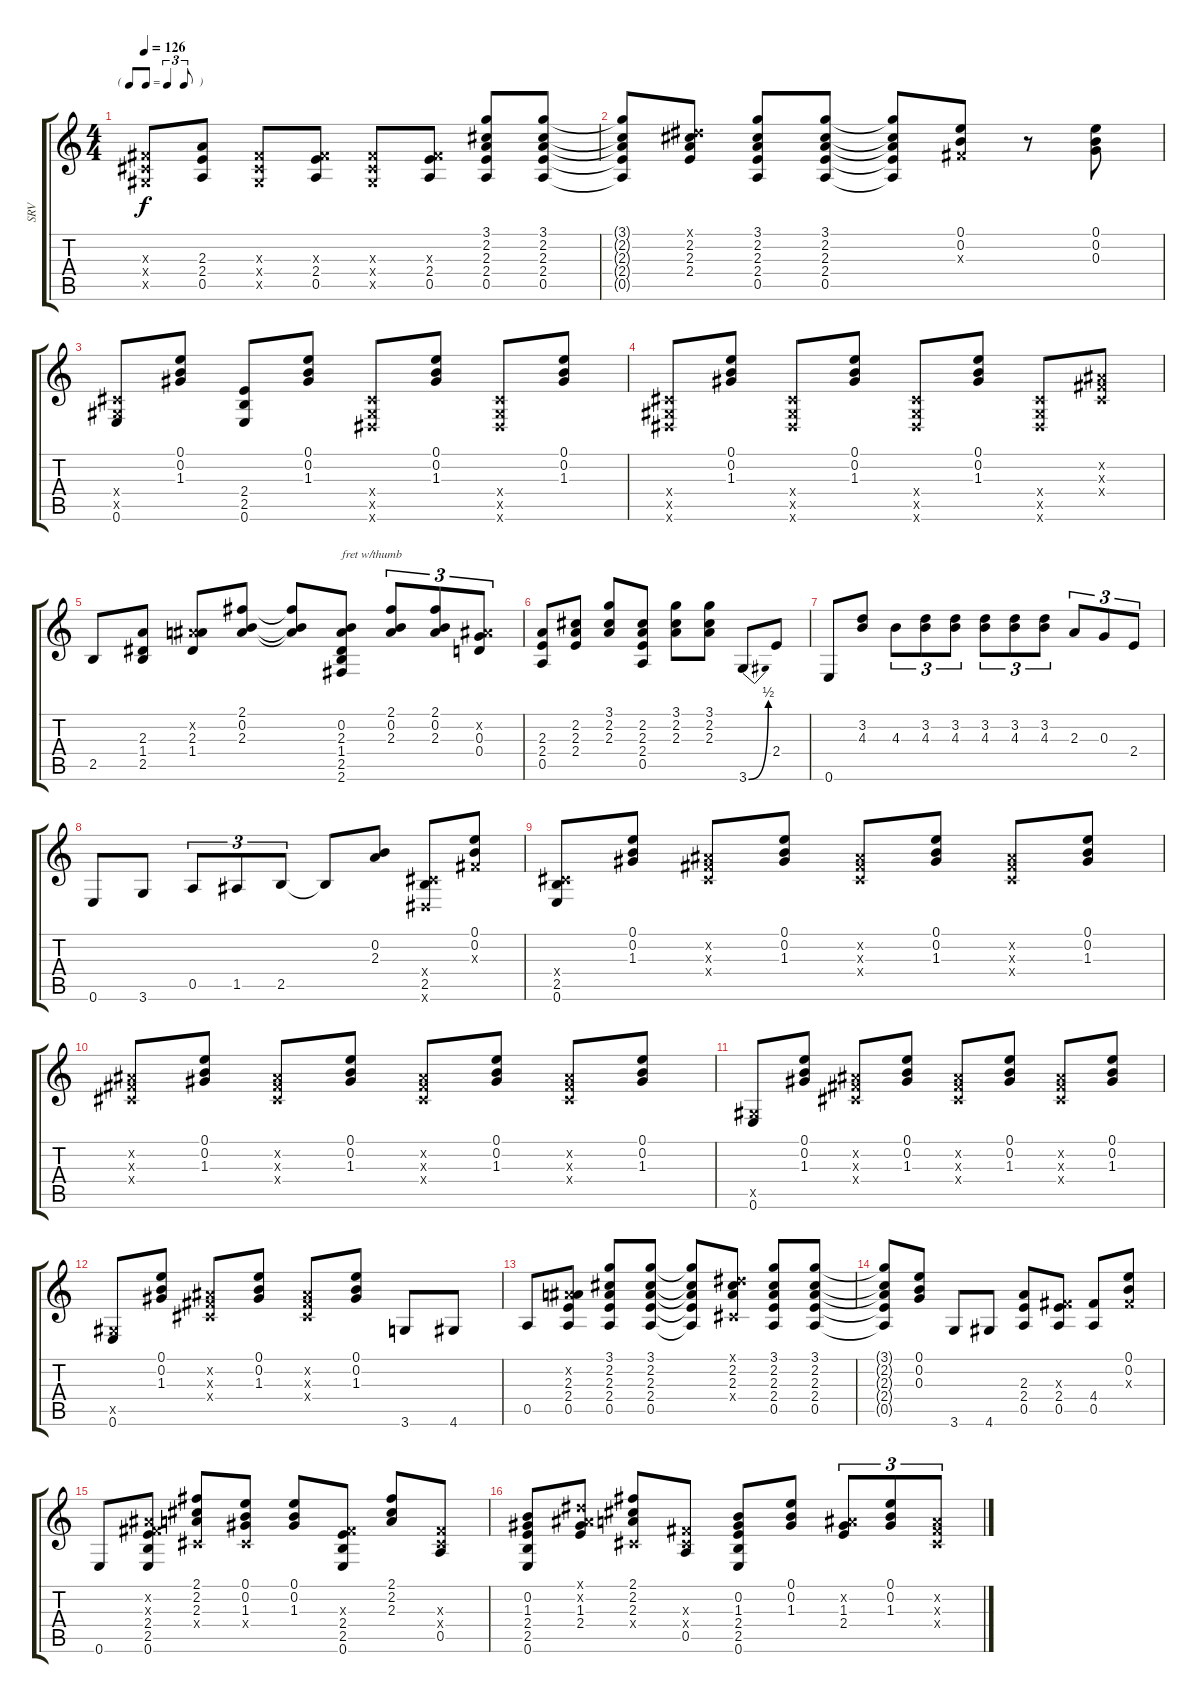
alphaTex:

\track ("SRV" "SRV") {instrument overdrivenguitar}
\staff {score tabs}
\tuning (E4 B3 G3 D3 A2 E2) {hide}
\ts (4 4)
\tf triplet8th
\tempo 126
\clef g2
\ks c
(-1.3{x} -1.4{x} -1.5{x}).8{dy f} (2.3 2.4 0.5).8 (-1.3{x} -1.4{x} -1.5{x}).8 (-1.3{x} 2.4 0.5).8 (-1.3{x} -1.4{x} -1.5{x}).8 (-1.3{x} 2.4 0.5).8 (3.1 2.2 2.3 2.4 0.5).8 (3.1 2.2 2.3 2.4 0.5).8 |
(3.1{t} 2.2{t} 2.3{t} 2.4{t} 0.5{t}).8 (-1.1{x} 2.2 2.3 2.4).8 (3.1 2.2 2.3 2.4 0.5).8 (3.1 2.2 2.3 2.4 0.5).8 (3.1{t} 2.2{t} 2.3{t} 2.4{t} 0.5{t}).8 (0.1 0.2 -1.3{x}).8 r.8 (0.1 0.2 0.3).8 |
(-1.4{x} -1.5{x} 0.6).8 (0.1 0.2 1.3).8 (2.4 2.5 0.6).8 (0.1 0.2 1.3).8 (-1.4{x} -1.5{x} -1.6{x}).8 (0.1 0.2 1.3).8 (-1.4{x} -1.5{x} -1.6{x}).8 (0.1 0.2 1.3).8 |
(-1.4{x} -1.5{x} -1.6{x}).8 (0.1 0.2 1.3).8 (-1.4{x} -1.5{x} -1.6{x}).8 (0.1 0.2 1.3).8 (-1.4{x} -1.5{x} -1.6{x}).8 (0.1 0.2 1.3).8 (-1.4{x} -1.5{x} -1.6{x}).8 (-1.2{x} -1.3{x} -1.4{x}).8 |
2.5.8 (2.3 1.4 2.5).8 (-1.2{x} 2.3 1.4).8 (2.1 0.2 2.3).8 (2.1{t} 0.2{t} 2.3{t}).8 (0.2 2.3 1.4 2.5 2.6).8{txt "fret w/thumb"} (2.1 0.2 2.3).8{tu (3 2)} (2.1 0.2 2.3).8{tu (3 2)} (-1.2{x} 0.3 0.4).8{tu (3 2)} |
(2.3 2.4 0.5).8 (2.2 2.3 2.4).8 (3.1 2.2 2.3).8 (2.2 2.3 2.4 0.5).8 (3.1 2.2 2.3).8 (3.1 2.2 2.3).8 3.6{be (bend 0 0 60 2)}.8 2.4.8 |
0.6.8 (3.2 4.3).8 4.3.8{tu (3 2)} (3.2 4.3).8{tu (3 2)} (3.2 4.3).8{tu (3 2)} (3.2 4.3).8{tu (3 2)} (3.2 4.3).8{tu (3 2)} (3.2 4.3).8{tu (3 2)} 2.3.8{tu (3 2)} 0.3.8{tu (3 2)} 2.4.8{tu (3 2)} |
0.6.8 3.6.8 0.5.8{tu (3 2)} 1.5.8{tu (3 2)} 2.5.8{tu (3 2)} 2.5{t}.8 (0.2 2.3).8 (-1.4{x} 2.5 -1.6{x}).8 (0.1 0.2 -1.3{x}).8 |
(-1.4{x} 2.5 0.6).8 (0.1 0.2 1.3).8 (-1.2{x} -1.3{x} -1.4{x}).8 (0.1 0.2 1.3).8 (-1.2{x} -1.3{x} -1.4{x}).8 (0.1 0.2 1.3).8 (-1.2{x} -1.3{x} -1.4{x}).8 (0.1 0.2 1.3).8 |
(-1.2{x} -1.3{x} -1.4{x}).8 (0.1 0.2 1.3).8 (-1.2{x} -1.3{x} -1.4{x}).8 (0.1 0.2 1.3).8 (-1.2{x} -1.3{x} -1.4{x}).8 (0.1 0.2 1.3).8 (-1.2{x} -1.3{x} -1.4{x}).8 (0.1 0.2 1.3).8 |
(-1.5{x} 0.6).8 (0.1 0.2 1.3).8 (-1.2{x} -1.3{x} -1.4{x}).8 (0.1 0.2 1.3).8 (-1.2{x} -1.3{x} -1.4{x}).8 (0.1 0.2 1.3).8 (-1.2{x} -1.3{x} -1.4{x}).8 (0.1 0.2 1.3).8 |
(-1.5{x} 0.6).8 (0.1 0.2 1.3).8 (-1.2{x} -1.3{x} -1.4{x}).8 (0.1 0.2 1.3).8 (-1.2{x} -1.3{x} -1.4{x}).8 (0.1 0.2 1.3).8 3.6.8 4.6.8 |
0.5.8 (-1.2{x} 2.3 2.4 0.5).8 (3.1 2.2 2.3 2.4 0.5).8 (3.1 2.2 2.3 2.4 0.5).8 (3.1{t} 2.2{t} 2.3{t} 2.4{t} 0.5{t}).8 (-1.1{x} 2.2 2.3 -1.4{x}).8 (3.1 2.2 2.3 2.4 0.5).8 (3.1 2.2 2.3 2.4 0.5).8 |
(3.1{t} 2.2{t} 2.3{t} 2.4{t} 0.5{t}).8 (0.1 0.2 0.3).8 3.6.8 4.6.8 (2.3 2.4 0.5).8 (-1.3{x} 2.4 0.5).8 (4.4 0.5).8 (0.1 0.2 -1.3{x}).8 |
0.6.8 (-1.2{x} -1.3{x} 2.4 2.5 0.6).8 (2.1 2.2 2.3 -1.4{x}).8 (0.1 0.2 1.3 -1.4{x}).8 (0.1 0.2 1.3).8 (-1.3{x} 2.4 2.5 0.6).8 (2.1 2.2 2.3).8 (-1.3{x} -1.4{x} 0.5).8 |
(0.2 1.3 2.4 2.5 0.6).8 (-1.1{x} -1.2{x} 1.3 2.4).8 (2.1 2.2 2.3 -1.4{x}).8 (-1.3{x} -1.4{x} 0.5).8 (0.2 1.3 2.4 2.5 0.6).8 (0.1 0.2 1.3).8 (-1.2{x} 1.3 2.4).8{tu (3 2)} (0.1 0.2 1.3).8{tu (3 2)} (-1.2{x} -1.3{x} -1.4{x}).8{tu (3 2)}
